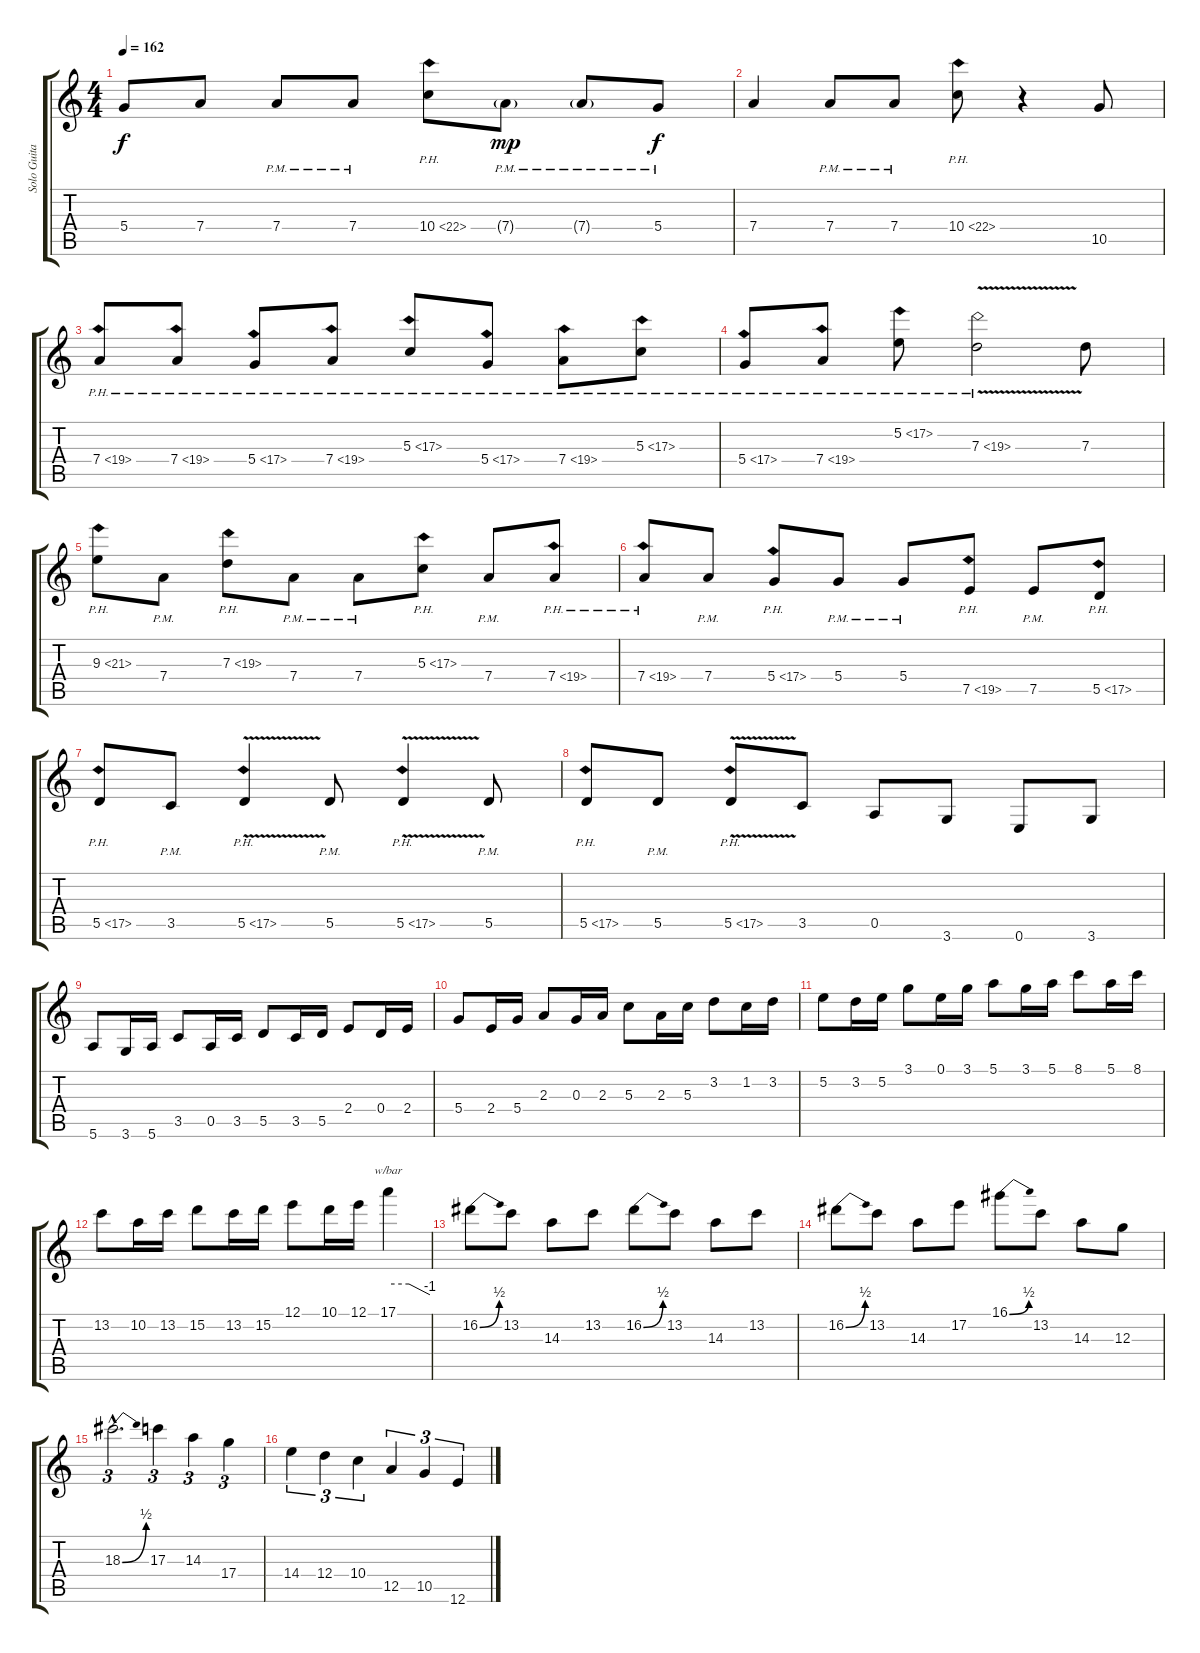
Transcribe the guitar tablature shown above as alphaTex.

\track ("Solo Guitar" "Solo Guita") {instrument distortionguitar}
\staff {score tabs}
\tuning (E4 B3 G3 D3 A2 E2) {hide}
\ts (4 4)
\tempo 162
\clef g2
\ks c
5.4.8{dy f} 7.4.8 7.4{pm}.8 7.4{pm}.8 10.4{ph 12}.8 7.4{g pm}.8{dy mp} 7.4{g pm}.8 5.4{pm}.8{dy f} |
7.4.4 7.4{pm}.8 7.4{pm}.8 10.4{ph 12}.8 r.4 10.5.8 |
7.4{ph 12}.8 7.4{ph 12}.8 5.4{ph 12}.8 7.4{ph 12}.8 5.3{ph 12}.8 5.4{ph 12}.8 7.4{ph 12}.8 5.3{ph 12}.8 |
5.4{ph 12}.8 7.4{ph 12}.8 5.2{ph 12}.8 7.3{ph 12 v}.2 7.3.8 |
9.3{ph 12}.8 7.4{pm}.8 7.3{ph 12}.8 7.4{pm}.8 7.4{pm}.8 5.3{ph 12}.8 7.4{pm}.8 7.4{ph 12}.8 |
7.4{ph 12}.8 7.4{pm}.8 5.4{ph 12}.8 5.4{pm}.8 5.4{pm}.8 7.5{ph 12}.8 7.5{pm}.8 5.5{ph 12}.8 |
5.5{ph 12}.8 3.5{pm}.8 5.5{ph 12 v}.4 5.5{pm}.8 5.5{ph 12 v}.4 5.5{pm}.8 |
5.5{ph 12}.8 5.5{pm}.8 5.5{ph 12 v}.8 3.5.8 0.5.8 3.6.8 0.6.8 3.6.8 |
5.6.8 3.6.16 5.6.16 3.5.8 0.5.16 3.5.16 5.5.8 3.5.16 5.5.16 2.4.8 0.4.16 2.4.16 |
5.4.8 2.4.16 5.4.16 2.3.8 0.3.16 2.3.16 5.3.8 2.3.16 5.3.16 3.2.8 1.2.16 3.2.16 |
5.2.8 3.2.16 5.2.16 3.1.8 0.1.16 3.1.16 5.1.8 3.1.16 5.1.16 8.1.8 5.1.16 8.1.16 |
13.2.8 10.2.16 13.2.16 15.2.8 13.2.16 15.2.16 12.1.8 10.1.16 12.1.16 17.1.4{tbe (custom default 0 0 30 0 60 -4)} |
16.2{be (bend 0 0 60 2)}.8 13.2.8 14.3.8 13.2.8 16.2{be (bend 0 0 60 2)}.8 13.2.8 14.3.8 13.2.8 |
16.2{be (bend 0 0 60 2)}.8 13.2.8 14.3.8 17.2.8 16.1{be (bend 0 0 60 2)}.8 13.2.8 14.3.8 12.3.8 |
18.3{be (bend 0 0 60 2) hac}.2{d tu (3 2)} 17.3.4{tu (3 2)} 14.3.4{tu (3 2)} 17.4.4{tu (3 2)} |
14.4.4{tu (3 2)} 12.4.4{tu (3 2)} 10.4.4{tu (3 2)} 12.5.4{tu (3 2)} 10.5.4{tu (3 2)} 12.6.4{tu (3 2)}
